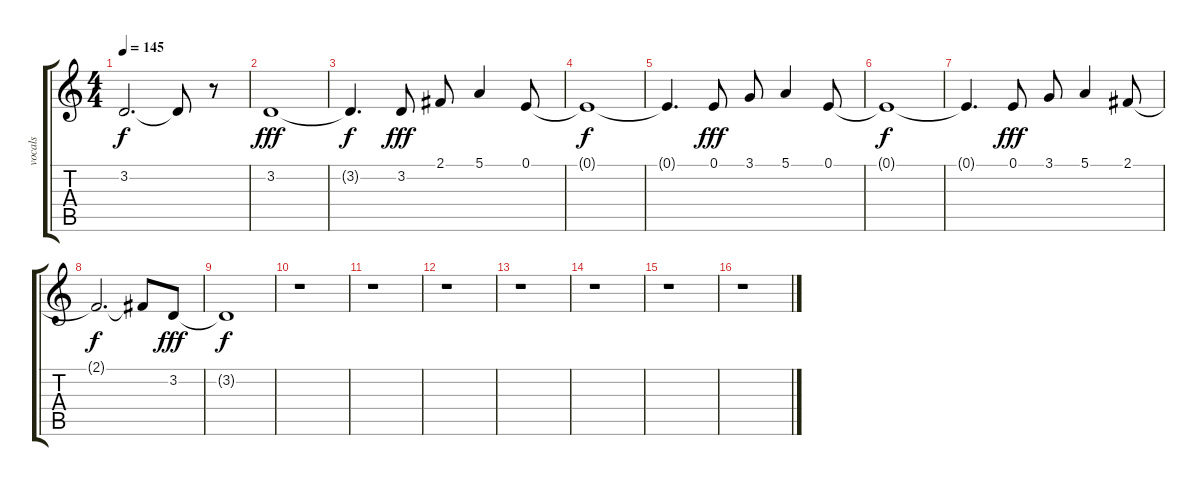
\track ("vocals" "vocals") {instrument lead8bassandlead}
\staff {score tabs}
\tuning (E4 B3 G3 D3 A2 E2) {hide}
\ts (4 4)
\tempo 145
\clef g2
\ks c
3.2{t}.2{d dy f} 3.2{t}.8 r.8 |
3.2.1{dy fff} |
3.2{t}.4{d dy f} 3.2.8{dy fff} 2.1.8 5.1.4 0.1.8 |
0.1{t}.1{dy f} |
0.1{t}.4{d} 0.1.8{dy fff} 3.1.8 5.1.4 0.1.8 |
0.1{t}.1{dy f} |
0.1{t}.4{d} 0.1.8{dy fff} 3.1.8 5.1.4 2.1.8 |
2.1{t}.2{d dy f} 2.1{t}.8 3.2.8{dy fff} |
3.2{t}.1{dy f} |
r.1 |
r.1 |
r.1 |
r.1 |
r.1 |
r.1 |
r.1
